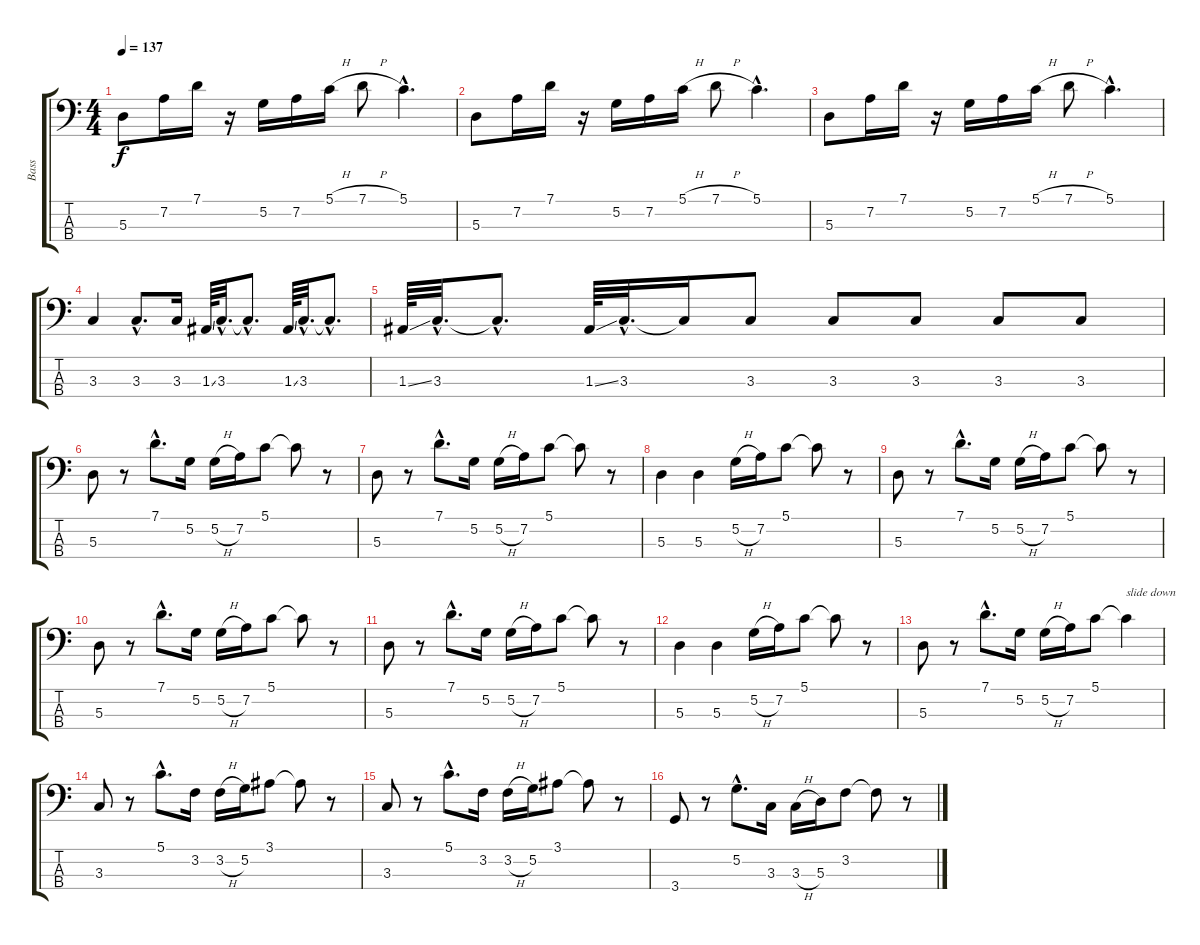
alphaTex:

\track ("Bass" "Bass") {instrument electricbassfinger}
\staff {score tabs}
\tuning (G2 D2 A1 E1) {hide}
\ts (4 4)
\tempo 137
\clef f4
\ks c
5.3.8{dy f} 7.2.16 7.1.16 r.16 5.2.16 7.2.16 5.1{h}.16 7.1{h}.8 5.1{hac}.4{d} |
5.3.8 7.2.16 7.1.16 r.16 5.2.16 7.2.16 5.1{h}.16 7.1{h}.8 5.1{hac}.4{d} |
5.3.8 7.2.16 7.1.16 r.16 5.2.16 7.2.16 5.1{h}.16 7.1{h}.8 5.1{hac}.4{d} |
3.3.4 3.3{hac}.8{d} 3.3.16 1.3{ss}.64 3.3{hac}.32{d} 3.3{hac t}.8{d} 1.3{ss}.64 3.3{hac}.32{d} 3.3{hac t}.8{d} |
1.3{ss}.64 3.3{hac}.32{d} 3.3{hac t}.8{d} 1.3{ss}.64 3.3{hac}.32{d} 3.3{t}.16 3.3.8 3.3.8 3.3.8 3.3.8 3.3.8 |
5.3.8 r.8 7.1{hac}.8{d} 5.2.16 5.2{h}.16 7.2.16 5.1.8 5.1{t}.8 r.8 |
5.3.8 r.8 7.1{hac}.8{d} 5.2.16 5.2{h}.16 7.2.16 5.1.8 5.1{t}.8 r.8 |
5.3.4 5.3.4 5.2{h}.16 7.2.16 5.1.8 5.1{t}.8 r.8 |
5.3.8 r.8 7.1{hac}.8{d} 5.2.16 5.2{h}.16 7.2.16 5.1.8 5.1{t}.8 r.8 |
5.3.8 r.8 7.1{hac}.8{d} 5.2.16 5.2{h}.16 7.2.16 5.1.8 5.1{t}.8 r.8 |
5.3.8 r.8 7.1{hac}.8{d} 5.2.16 5.2{h}.16 7.2.16 5.1.8 5.1{t}.8 r.8 |
5.3.4 5.3.4 5.2{h}.16 7.2.16 5.1.8 5.1{t}.8 r.8 |
5.3.8 r.8 7.1{hac}.8{d} 5.2.16 5.2{h}.16 7.2.16 5.1.8 5.1{t}.4{txt "slide down"} |
3.3.8 r.8 5.1{hac}.8{d} 3.2.16 3.2{h}.16 5.2.16 3.1.8 3.1{t}.8 r.8 |
3.3.8 r.8 5.1{hac}.8{d} 3.2.16 3.2{h}.16 5.2.16 3.1.8 3.1{t}.8 r.8 |
3.4.8 r.8 5.2{hac}.8{d} 3.3.16 3.3{h}.16 5.3.16 3.2.8 3.2{t}.8 r.8
